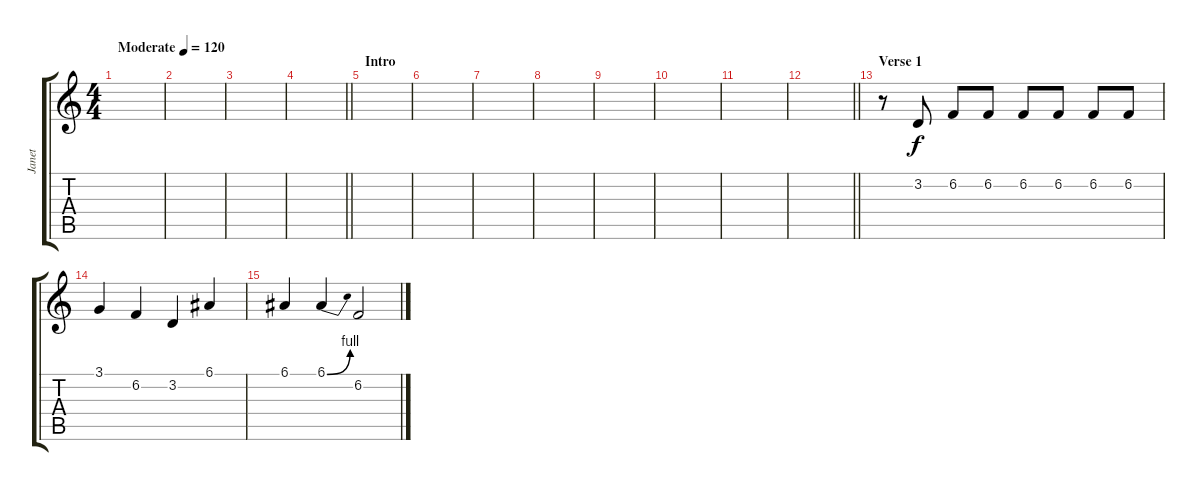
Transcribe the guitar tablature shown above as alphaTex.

\track ("Janet" "Janet") {instrument synthvoice}
\staff {score tabs}
\tuning (E4 B3 G3 D3 A2 E2) {hide}
\ts (4 4)
\tempo (120 "Moderate")
\clef g2
\ks c
|
|
|
\barLineRight lightlight
|
\section ("" "Intro")
|
|
|
|
|
|
|
\barLineRight lightlight
|
\section ("" "Verse 1")
r.8 3.2.8 6.2.8 6.2.8 6.2.8 6.2.8 6.2.8 6.2.8 |
3.1.4 6.2.4 3.2.4 6.1.4 |
6.1.4 6.1{be (bend 0 0 60 4)}.4 6.2.2
